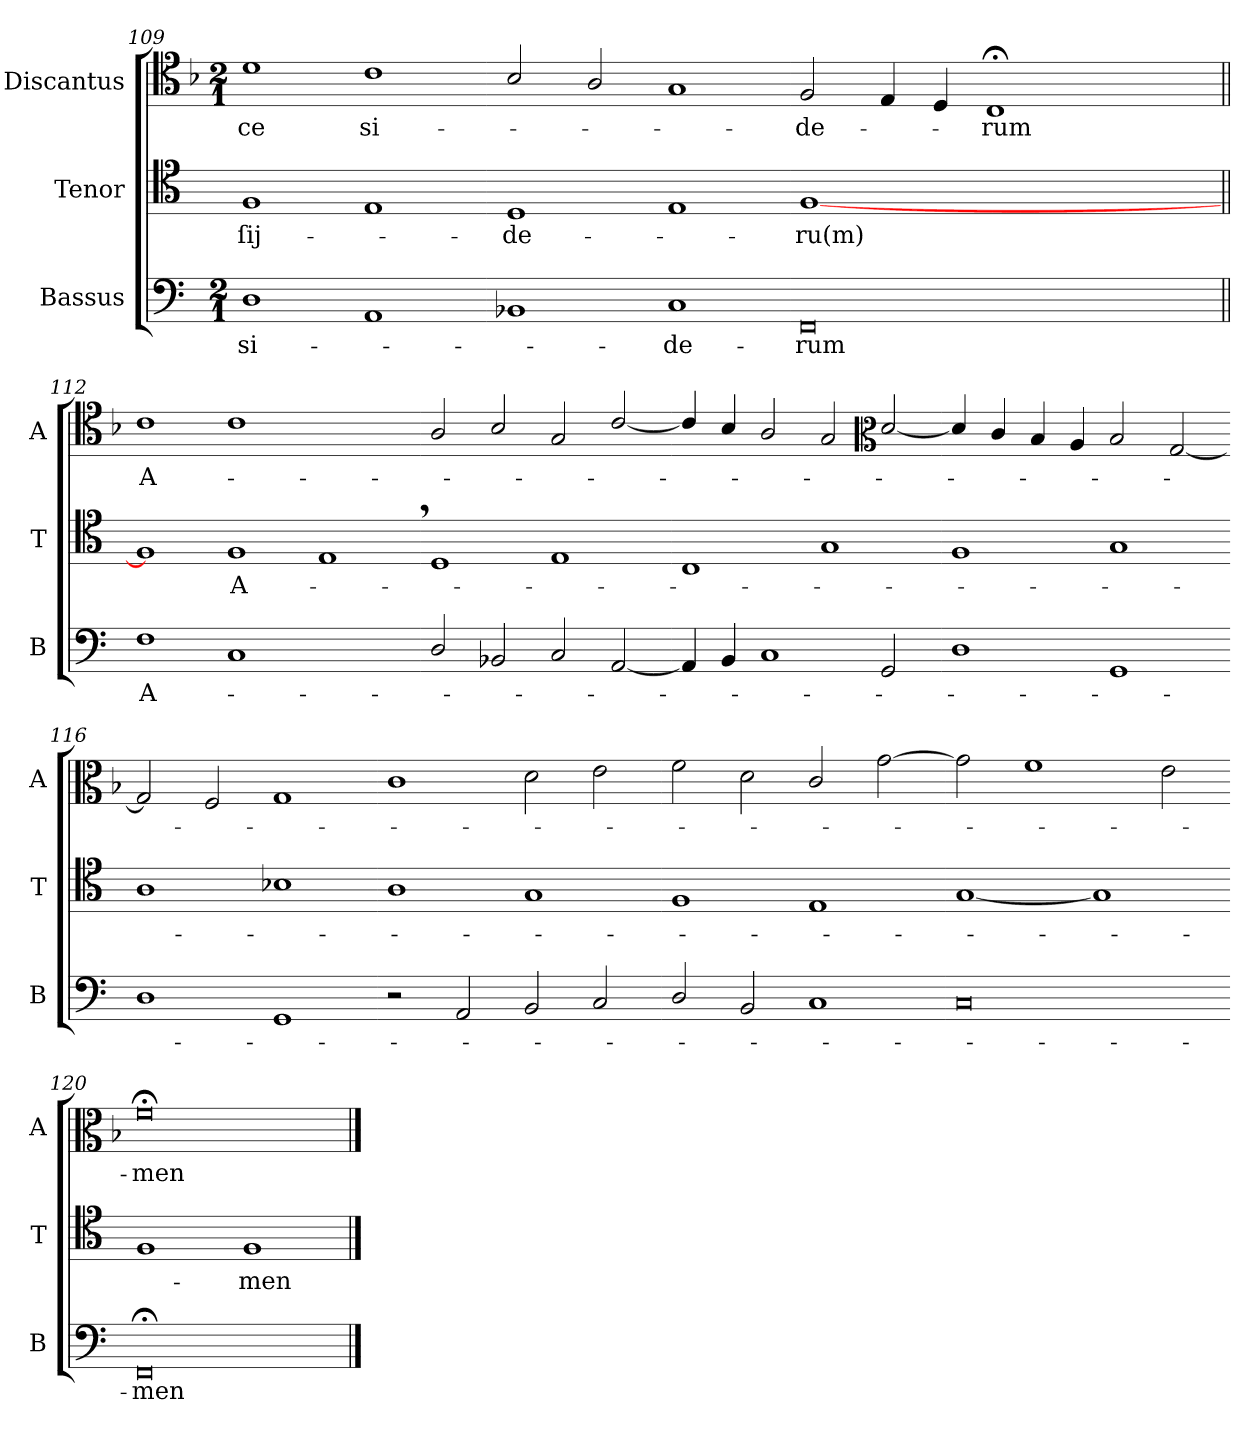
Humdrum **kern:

**kern	**text	**kern	**text	**kern	**text
*part3	*part3	*part2	*part2	*part1	*part1
*staff3	*staff3	*staff2	*staff2	*staff1	*staff1
*I"Bassus	*	*I"Tenor	*	*I"Discantus	*
*I'B	*	*I'T	*	*I'A	*
*clefF4	*	*clefC4	*	*clefC4	*
*	*	*	*	*k[b-]	*
*	*	*	*	*F:	*
*M2/1	*	*	*	*M2/1	*
=109	=109	=109	=109	=109	=109
1D	si-	1F	ſij-	1d	-ce
1AA	.	1E	.	1c	si-
=110-	=110-	=110-	=110-	=110-	=110-
1BB-	.	1D	-de-	2B-/	.
.	.	.	.	2A/	.
1C	-de-	1E	.	1G	.
=111-	=111-	=111-	=111-	=111-	=111-
0FF	-rum	[1F	-ru(m)	2F/	-de-
.	.	.	.	4E/	.
.	.	.	.	4D/	.
.	.	1ryy	.	1C;<	-rum
=112||	=112||	=112||	=112||	=112||	=112||
1F	A-	1F,<]	.	1c	A-
1C	.	1F	A-	1c	.
1ryy	.	1E	.	1ryy	.
=113-	=113-	=113-	=113-	=113-	=113-
2D/	.	1D	.	2A/	.
2BB-X/	.	.	.	2B-/	.
2C/	.	1E	.	2G/	.
[2AA/	.	.	.	[2c/	.
=114-	=114-	=114-	=114-	=114-	=114-
4AA/]	.	1C	.	4c/]	.
4BB-/	.	.	.	4B-/	.
1C	.	.	.	2A/	.
.	.	1G	.	2G/	.
*	*	*	*	*clefC3	*
2GG/	.	.	.	[2d/	.
=115-	=115-	=115-	=115-	=115-	=115-
1D	.	1F	.	4d/]	.
.	.	.	.	4c/	.
.	.	.	.	4B-/	.
.	.	.	.	4A/	.
1GG	.	1G	.	2B-/	.
.	.	.	.	[2G/	.
=116-	=116-	=116-	=116-	=116-	=116-
1D	.	1A	.	2G/]	.
.	.	.	.	2F/	.
1GG	.	1B-X	.	1G	.
=117-	=117-	=117-	=117-	=117-	=117-
2r	.	1A	.	1c	.
2AA/	.	.	.	.	.
2BB-/	.	1G	.	2d\	.
2C/	.	.	.	2e\	.
=118-	=118-	=118-	=118-	=118-	=118-
2D/	.	1F	.	2f\	.
2BB-/	.	.	.	2d\	.
1C	.	1E	.	2c/	.
.	.	.	.	[2g\	.
=119-	=119-	=119-	=119-	=119-	=119-
0C	.	[1G	.	2g\]	.
.	.	.	.	1f	.
.	.	1G]	.	.	.
.	.	.	.	2e\	.
=120-	=120-	=120-	=120-	=120-	=120-
0FF;<	-men	1F	.	0f;	-men
.	.	1F	-men	.	.
==	==	==	==	==	==
*-	*-	*-	*-	*-	*-
